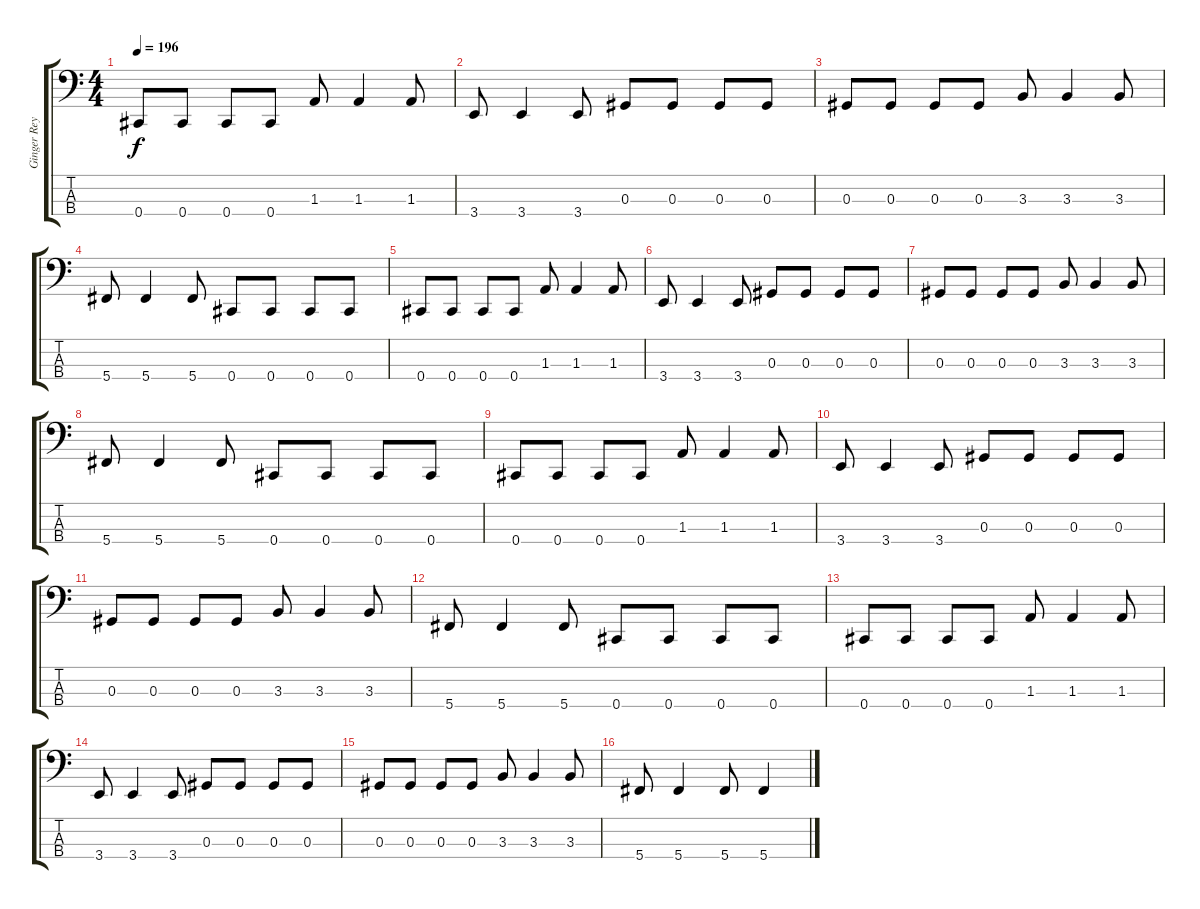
\track ("Ginger Reyes" "Ginger Rey") {instrument electricbassfinger}
\staff {score tabs}
\tuning (Gb2 Db2 Ab1 Db1) {hide}
\ts (4 4)
\tempo 196
\clef f4
\ks c
0.4.8{dy f} 0.4.8 0.4.8 0.4.8 1.3.8 1.3.4 1.3.8 |
3.4.8 3.4.4 3.4.8 0.3.8 0.3.8 0.3.8 0.3.8 |
0.3.8 0.3.8 0.3.8 0.3.8 3.3.8 3.3.4 3.3.8 |
5.4.8 5.4.4 5.4.8 0.4.8 0.4.8 0.4.8 0.4.8 |
0.4.8 0.4.8 0.4.8 0.4.8 1.3.8 1.3.4 1.3.8 |
3.4.8 3.4.4 3.4.8 0.3.8 0.3.8 0.3.8 0.3.8 |
0.3.8 0.3.8 0.3.8 0.3.8 3.3.8 3.3.4 3.3.8 |
5.4.8 5.4.4 5.4.8 0.4.8 0.4.8 0.4.8 0.4.8 |
0.4.8 0.4.8 0.4.8 0.4.8 1.3.8 1.3.4 1.3.8 |
3.4.8 3.4.4 3.4.8 0.3.8 0.3.8 0.3.8 0.3.8 |
0.3.8 0.3.8 0.3.8 0.3.8 3.3.8 3.3.4 3.3.8 |
5.4.8 5.4.4 5.4.8 0.4.8 0.4.8 0.4.8 0.4.8 |
0.4.8 0.4.8 0.4.8 0.4.8 1.3.8 1.3.4 1.3.8 |
3.4.8 3.4.4 3.4.8 0.3.8 0.3.8 0.3.8 0.3.8 |
0.3.8 0.3.8 0.3.8 0.3.8 3.3.8 3.3.4 3.3.8 |
5.4.8 5.4.4 5.4.8 5.4.4
